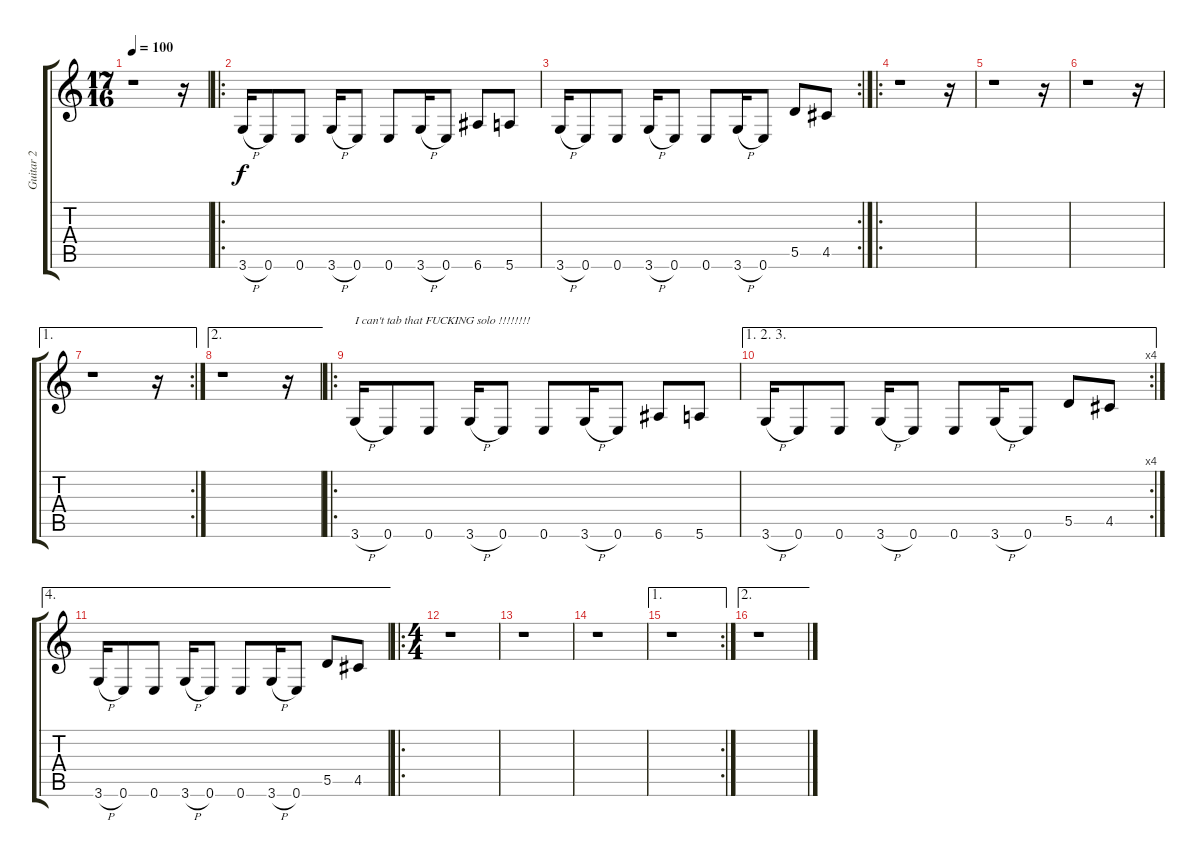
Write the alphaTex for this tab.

\track ("Guitar 2" "Guitar 2") {instrument distortionguitar}
\staff {score tabs}
\tuning (E4 B3 G3 D3 A2 E2) {hide}
\ts (17 16)
\tempo 100
\clef g2
\ks c
r.1{dy f} r.16 |
\ro
3.6{h}.16{volume 16 instrument distortionguitar} 0.6.8 0.6.8 3.6{h}.16 0.6.8 0.6.8 3.6{h}.16 0.6.8 6.6.8 5.6.8 |
\rc 2
3.6{h}.16 0.6.8 0.6.8 3.6{h}.16 0.6.8 0.6.8 3.6{h}.16 0.6.8 5.5.8 4.5.8 |
\ro
r.1 r.16 |
r.1 r.16 |
r.1 r.16 |
\ae 1
\rc 2
r.1 r.16 |
\ae 2
r.1 r.16 |
\ro
3.6{h}.16{txt "I can't tab that FUCKING solo !!!!!!!!" volume 16 instrument distortionguitar} 0.6.8 0.6.8 3.6{h}.16 0.6.8 0.6.8 3.6{h}.16 0.6.8 6.6.8 5.6.8 |
\ae (1 2 3)
\rc 4
3.6{h}.16 0.6.8 0.6.8 3.6{h}.16 0.6.8 0.6.8 3.6{h}.16 0.6.8 5.5.8 4.5.8 |
\ae 4
3.6{h}.16 0.6.8 0.6.8 3.6{h}.16 0.6.8 0.6.8 3.6{h}.16 0.6.8 5.5.8 4.5.8 |
\ro
\ts (4 4)
r.1 |
r.1 |
r.1 |
\ae 1
\rc 2
r.1 |
\ae 2
r.1
